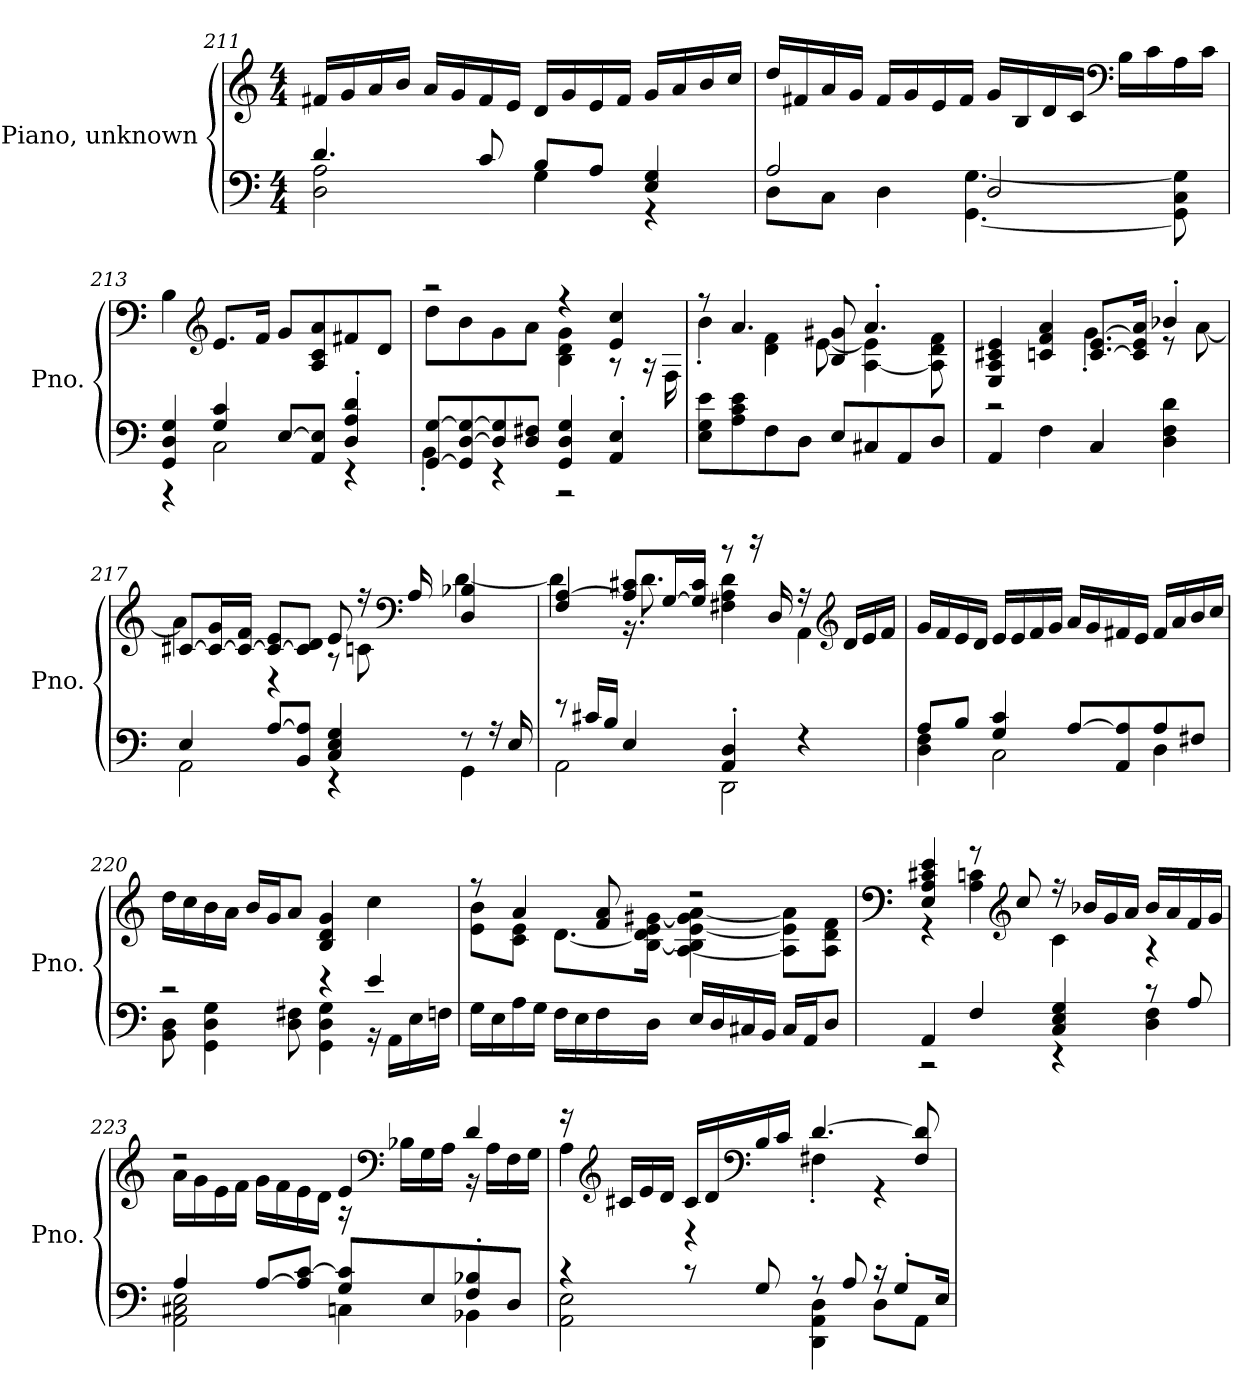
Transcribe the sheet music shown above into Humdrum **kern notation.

**kern	**kern
*part1	*part1
*staff2	*staff1
*I"Piano, unknown	*
*I'Pno.	*
*clefF4	*clefG2
*k[]	*k[]
*M4/4	*M4/4
=211	=211
*^	*
4.d/	2D\ 2A\	16f#X/LL
.	.	16g/
.	.	16a/
.	.	16b/JJ
.	.	16a/LL
.	.	16g/
8c/	.	16f#/
.	.	16e/JJ
8B/L	4G\	16d/LL
.	.	16g/
8A/J	.	16e/
.	.	16f#/JJ
4E/ 4G/	4r	16g/LL
.	.	16a/
.	.	16b/
.	.	16cc/JJ
!!LO:PB:g=z
=212	=212	=212
2A/	8D\L	16dd/LL
.	.	16f#X/
.	8C\J	16a/
.	.	16g/JJ
.	4D\	16f#/LL
.	.	16g/
.	.	16e/
.	.	16f#/JJ
2D/	[4.GG\ [4.G\	16g/LL
.	.	16B/
.	.	16d/
.	.	16c/JJ
*	*	*clefF4
.	.	16B\LL
.	.	16c\
.	8GG\] 8C\ 8G\]	16A\
.	.	16c\JJ
=213	=213	=213
4GG/ 4D/ 4G/	4r	4B\
*	*	*clefG2
4G/ 4c/	2C\	8.e/L
.	.	16f/Jk
[8E/L	.	8g/L
8AA/ 8E/]J	.	8A/ 8c/ 8a/
4D/' 4A/' 4d/'	4r	8f#X/
.	.	8d/J
=214	=214	=214
*	*	*^
[8GG/ [8G/L	4BB'\	2r	8dd\L
8GG/] [8D/ 8G/_	.	.	8b\
8D/] 8G/]	4r	.	8g\
8D/ 8F#X/J	.	.	8a\J
4GG/ 4D/ 4G/	2r	4r	4B\ 4d\ 4g\
4AA/' 4E/'	.	4e/ 4cc/	8r
.	.	.	16r
.	.	.	16F\
*v	*v	*	*
!!LO:LB:g=z	!!
=215	=215	=215
8E\ 8G\ 8e\L	8r	4b'\
8A\ 8c\ 8e\	4.a/	.
8F\	.	4d\ 4f\
8D\J	.	.
8E/L	8B/ 8g#X/	[8e\
8C#X/	4.a'/	[4A\ 4e\]
8AA/	.	.
8D/J	.	8A\] 8d\ 8f\
=216	=216	=216
4AA/	4E/ 4A/ 4c#X/ 4e/	2r
4F\	4cn/ 4f/ 4a/	.
4C/	[8.c/ [8.e/L	4g'\
.	16c/] 16e/] 16a/Jk	.
4D\ 4F\ 4d\	4b-X'/	8r
.	.	[8a\
=217	=217	=217
*^	*	*
4E/	2AA\	[8c#X/L	4a\]
.	.	16c#/_ 16g/L	.
.	.	16c#/_ 16f/JJ	.
[8A/L	.	8c#/_ 8e/L	4r
8BB/ 8A/]J	.	8c#/] 8d/J	.
4C/ 4E/ 4G/	4r	8e/	8r
.	.	16r	8cn\
*	*	*clefF4	*
.	.	16A/	.
8r	4GG\	4D/ 4B-X/	[4d\
16r	.	.	.
16E/	.	.	.
!!LO:LB:g=z	!!
=218	=218	=218	=218
8r	2AA\	4F/ [4A/	4d\]
16c#X/LL	.	.	.
16B/JJ	.	.	.
4E/	.	8A/] 8c#X/L	16r
.	.	.	8.d'\
.	.	[16G/L	.
.	.	16G/] 16c#/JJ	.
4AA/' 4D/'	2DD\	8r	4F#X\ 4A\ 4d\
.	.	16r	.
.	.	16D/	.
4r	.	16r	4AA\
*	*	*clefG2	*
.	.	16d/LL	.
.	.	16e/	.
.	.	16f/JJ	.
*	*	*v	*v
=219	=219	=219
8A/L	4D\ 4F\	16g/LL
.	.	16f/
8B/J	.	16e/
.	.	16d/JJ
4G/ 4c/	2C\	16e/LL
.	.	16e/
.	.	16f/
.	.	16g/JJ
[8A/L	.	16a/LL
.	.	16g/
8AA/ 8A/]	.	16f#X/
.	.	16e/JJ
8A/	4D\	16f#/LL
.	.	16a/
8F#X/J	.	16b/
.	.	16cc/JJ
!!LO:LB:g=z
=220	=220	=220
2r	8BB\ 8D\	16dd\LL
.	.	16cc\
.	4GG\ 4D\ 4G\	16b\
.	.	16a\JJ
.	.	16b/LL
.	.	16g/J
.	8D\ 8F#X\	8a/J
4r	4GG\ 4D\ 4G\	4B/ 4d/ 4g/
4e/	16r	4cc\
.	16AA\LL	.
.	16E\	.
.	16Fn\JJ	.
*v	*v	*
=221	=221
*	*^
16G\LL	8r	8e\ 8b\L
16E\	.	.
16A\	4a/	8c\ 8e\J
16G\JJ	.	.
16F\LL	.	[8.d\L
16E\	.	.
16F\	8f/ 8a/	.
16D\JJ	.	[16B\ 16d\] 16e\ [16g#X\Jk
16E/LL	2r	[4A\ 4B\] [4e\ 4g#\] [4a\
16D/	.	.
16C#X/	.	.
16BB/JJ	.	.
16C#/LL	.	8A\] 8e\] 8a\]L
16AA/J	.	.
8D/J	.	8A\ 8d\ 8f\J
!!LO:LB:g=z	!!
=222	=222	=222
*	*clefF4	*
*^	*	*
4AA/	2r	4E/ 4A/ 4c#X/ 4e/	4r
4F/	.	8r	4A\ 4cn\
*	*	*clefG2	*
.	.	8cc/	.
4C/ 4E/ 4G/	4r	16r	4c\
.	.	16b-X/LL	.
.	.	16g/	.
.	.	16a/JJ	.
8r	4D\ 4F\	16b-/LL	4r
.	.	16a/	.
8A/	.	16f/	.
.	.	16g/JJ	.
=223	=223	=223	=223
4A/	2AA\ 2C#X\ 2E\	2r	16a\LL
.	.	.	16g\
.	.	.	16e\
.	.	.	16f\JJ
[8A/L	.	.	16g\LL
.	.	.	16f\
8A/] [8c/J	.	.	16e\
.	.	.	16d\JJ
8G/ 8c/]L	4Cn\	4e/	16r
*	*	*clefF4	*
.	.	.	16B-X\LL
8E/	.	.	16G\
.	.	.	16A\JJ
8F/' 8B-X/'	4BB-X\	4d/	16r
.	.	.	16A\LL
8D/J	.	.	16F\
.	.	.	16G\JJ
!!LO:LB:g=z	!!
=224	=224	=224	=224
4r	2AA\ 2E\	16r	4A\
*	*	*clefG2	*
.	.	16c#X/LL	.
.	.	16e/	.
.	.	16d/JJ	.
8r	.	16c#/LL	4r
.	.	16d/	.
*	*	*clefF4	*
8G/	.	16B/	.
.	.	16c#/JJ	.
8r	4DD\ 4AA\ 4D\	[4.d/	4F#X'\
8A/	.	.	.
16r	8D\L	.	4r
8G'/L	.	.	.
.	8AA\J	8F#/ 8d/]	.
16E/Jk	.	.	.
*v	*v	*	*
*	*v	*v
=	=
*-	*-
